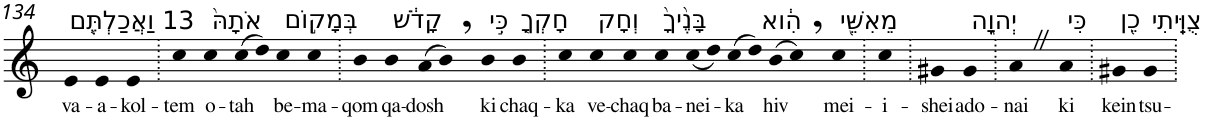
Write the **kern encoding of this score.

**kern	**text
*part1	*part1
*staff1	*staff1
*I"Piano	*
*I'Pno	*
!!LO:PB:g=z
*clefG2	*
*k[]	*
=134	=134
!LO:TX:a:t=13 וַאֲכַלְתֶּ֤ם	!
!	!LO:LY:b
4e	va-
!	!LO:LY:b
4e	-a-
!	!LO:LY:b
4e	-kol-
=135.	=135.
!	!LO:LY:b
4cc	-tem
!LO:TX:a:t=אֹתָהּ֙	!
!	!LO:LY:b
4cc	o-
!	!LO:LY:b
(>8cc	-tah
8dd)	.
!LO:TX:a:t=בְּמָק֣וֹם	!
!	!LO:LY:b
4cc	be-
!	!LO:LY:b
4cc	-ma-
=136.	=136.
!	!LO:LY:b
4b	-qom
!LO:TX:a:t=קָדֹ֔שׁ	!
!	!LO:LY:b
4b	qa-
!	!LO:LY:b
(>8a	-dosh
8b,)	.
!LO:TX:a:t=כִּ֣י	!
!	!LO:LY:b
4b	ki
!LO:TX:a:t=חָקְךָ֤	!
!	!LO:LY:b
4b	chaq-
=137.	=137.
!	!LO:LY:b
4cc	-ka
!LO:TX:a:t=וְחָק	!
!	!LO:LY:b
4cc	ve-
!	!LO:LY:b
4cc	-chaq
!LO:TX:a:t=בָּנֶ֙יךָ֙	!
!	!LO:LY:b
4cc	ba-
!	!LO:LY:b
(<8cc	-nei-
8dd)	.
!	!LO:LY:b
(>8cc	-ka
8dd)	.
!LO:TX:a:t=הִ֔וא	!
!	!LO:LY:b
(>8b	hiv
8cc,)	.
!LO:TX:a:t=מֵאִשֵּׁ֖י	!
!	!LO:LY:b
4cc	mei-
=138.	=138.
!	!LO:LY:b
4cc	-i-
=139.	=139.
!	!LO:LY:b
4g#X	-shei
!LO:TX:a:t=יְהוָ֑ה	!
!	!LO:LY:b
4g#	ado-
=140.	=140.
!	!LO:LY:b
4aZ	-nai
!LO:TX:a:t=כִּי	!
!	!LO:LY:b
4a	ki
=141.	=141.
!LO:TX:a:t=כֵ֖ן	!
!	!LO:LY:b
4g#X	kein
!LO:TX:a:t=צֻוֵּֽיתִי	!
!	!LO:LY:b
4g#	tsu-
=.	=.
*-	*-
